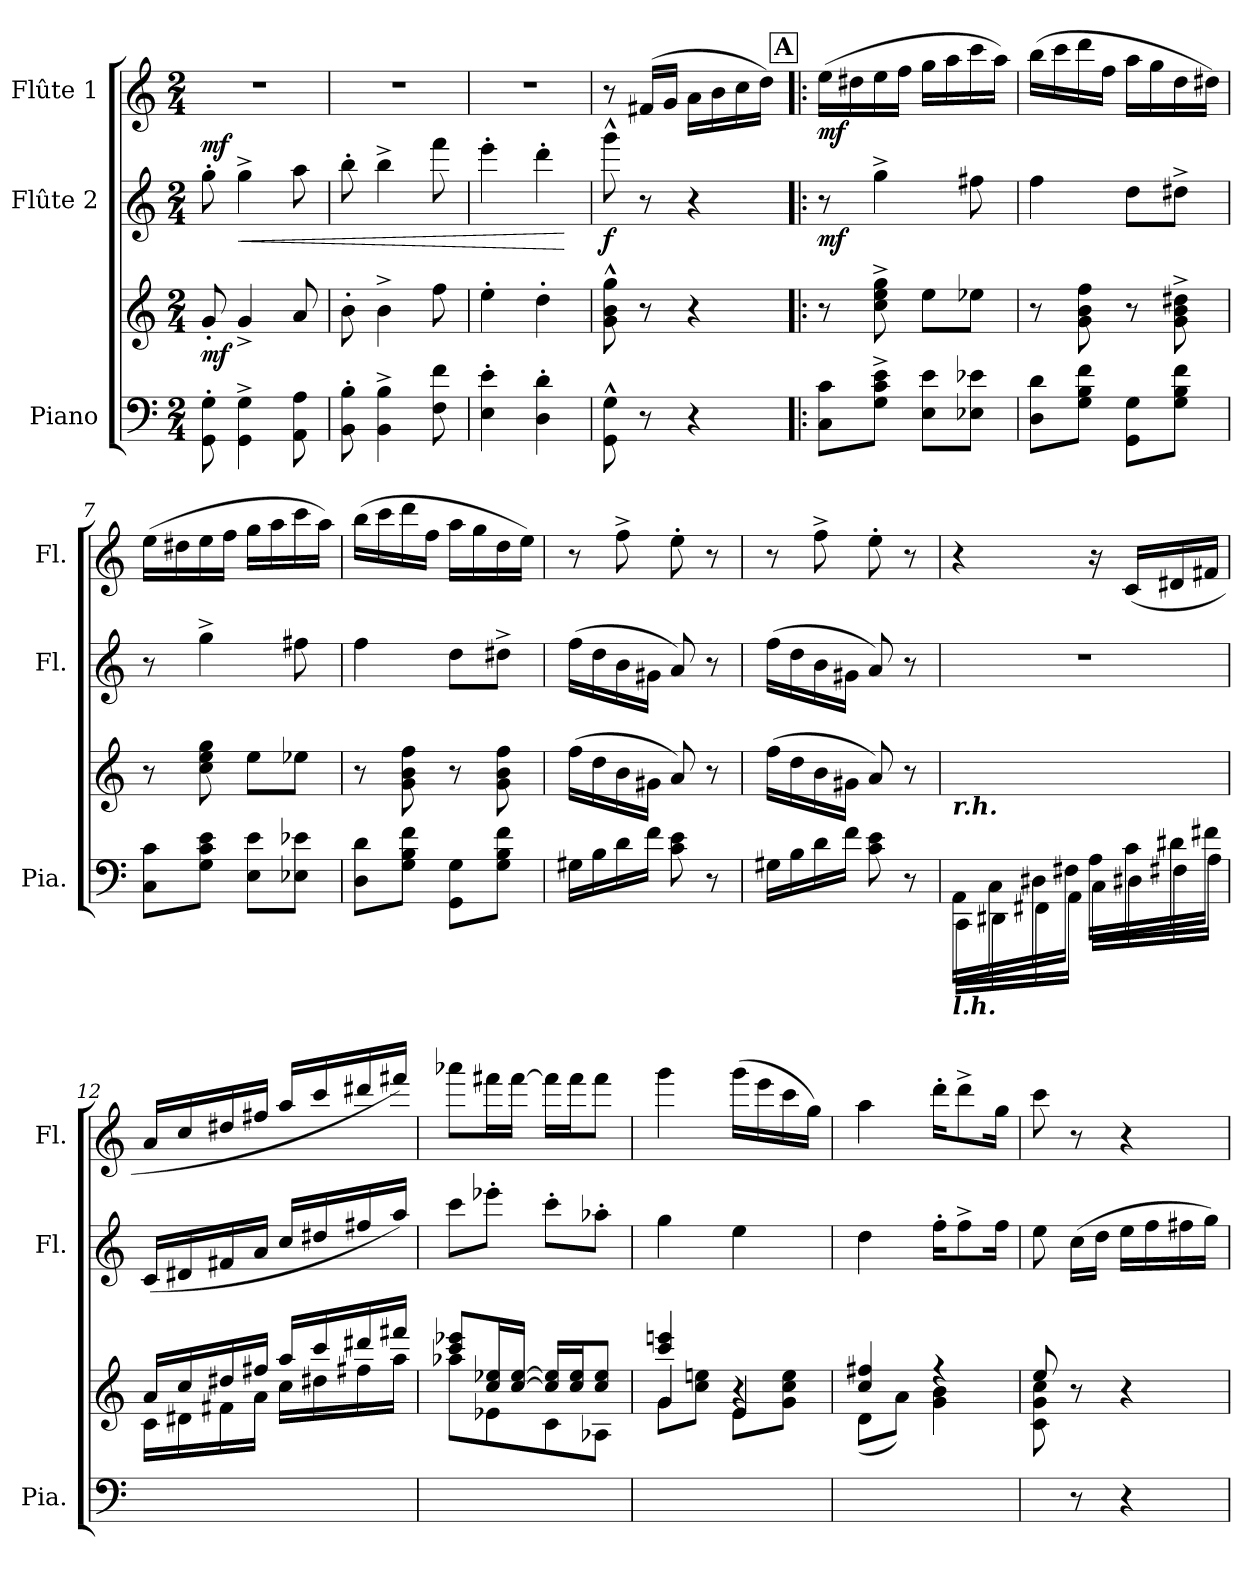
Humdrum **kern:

**kern	**kern	**dynam	**kern	**dynam	**kern	**dynam
*part3	*part3	*part3	*part2	*part2	*part1	*part1
*staff4	*staff3	*staff3/4	*staff2	*staff2	*staff1	*staff1
*I"Piano	*	*	*I"Flûte 2	*	*I"Flûte 1	*
*I'Pia.	*	*	*I'Fl.	*	*I'Fl.	*
*clefF4	*clefG2	*	*clefG2	*	*clefG2	*
*k[]	*k[]	*	*k[]	*	*k[]	*
*M2/4	*M2/4	*	*M2/4	*	*M2/4	*
*MM85	*MM85	*	*MM85	*	*MM85	*
=1	=1	=1	=1	=1	=1	=1
!	!	!LO:DY:b	!	!LO:DY:a	!	!
8GG\' 8G\'	8g'/	mf	8gg'\	mf	2r	.
!	!	!	!	!LO:HP:b	!	!
4GG\^ 4G\^	4g^/	.	4gg^\	<	.	.
8AA\ 8A\	8a/	.	8aa\	.	.	.
=2	=2	=2	=2	=2	=2	=2
8BB\' 8B\'	8b'\	.	8bb'\	.	2r	.
4BB\^ 4B\^	4b^\	.	4bb^\	.	.	.
8F\ 8f\	8ff\	.	8fff\	.	.	.
=3	=3	=3	=3	=3	=3	=3
4E\' 4e\'	4ee'\	.	4eee'\	.	2r	.
4D\' 4d\'	4dd'\	.	4ddd'\	.	.	.
.	.	.	.	[	.	.
=4	=4	=4	=4	=4	=4	=4
!	!	!	!	!LO:DY:b	!	!
8GG\^^ 8G\^^	8g\^^ 8b\^^ 8gg\^^	.	8ggg^^\	f	8r	.
8r	8r	.	8r	.	(>16f#X/LL	.
.	.	.	.	.	16g/JJ	.
4r	4r	.	4r	.	16a\LL	.
.	.	.	.	.	16b\	.
.	.	.	.	.	16cc\	.
.	.	.	.	.	16dd\JJ)	.
!!LO:REH:place=s1:a:B:fs=14:t=A
=5!|:	=5!|:	=5!|:	=5!|:	=5!|:	=5!|:	=5!|:
!	!	!	!	!LO:DY:b	!	!LO:DY:b
8C\ 8c\L	8r	.	8r	mf	(>16ee\LL	mf
.	.	.	.	.	16dd#X\	.
8G\^ 8c\^ 8e\^J	8cc\^ 8ee\^ 8gg\^	.	4gg^\	.	16ee\	.
.	.	.	.	.	16ff\JJ	.
8E\ 8e\L	8ee\L	.	.	.	16gg\LL	.
.	.	.	.	.	16aa\	.
8E-X\ 8e-X\J	8ee-X\J	.	8ff#X\	.	16ccc\	.
.	.	.	.	.	16aa\JJ)	.
=6	=6	=6	=6	=6	=6	=6
8D\ 8d\L	8r	.	4ff\	.	(>16bb\LL	.
.	.	.	.	.	16ccc\	.
8G\ 8B\ 8f\J	8g\ 8b\ 8ff\	.	.	.	16ddd\	.
.	.	.	.	.	16ff\JJ	.
8GG\ 8G\L	8r	.	8dd\L	.	16aa\LL	.
.	.	.	.	.	16gg\	.
8G\ 8B\ 8f\J	8g\^ 8b\^ 8dd#X\^	.	8dd#X^\J	.	16dd\	.
.	.	.	.	.	16dd#X\JJ)	.
!!LO:LB:g=z
=7	=7	=7	=7	=7	=7	=7
8C\ 8c\L	8r	.	8r	.	(>16ee\LL	.
.	.	.	.	.	16dd#X\	.
8G\ 8c\ 8e\J	8cc\ 8ee\ 8gg\	.	4gg^\	.	16ee\	.
.	.	.	.	.	16ff\JJ	.
8E\ 8e\L	8ee\L	.	.	.	16gg\LL	.
.	.	.	.	.	16aa\	.
8E-X\ 8e-X\J	8ee-X\J	.	8ff#X\	.	16ccc\	.
.	.	.	.	.	16aa\JJ)	.
=8	=8	=8	=8	=8	=8	=8
8D\ 8d\L	8r	.	4ff\	.	(>16bb\LL	.
.	.	.	.	.	16ccc\	.
8G\ 8B\ 8f\J	8g\ 8b\ 8ff\	.	.	.	16ddd\	.
.	.	.	.	.	16ff\JJ	.
8GG\ 8G\L	8r	.	8dd\L	.	16aa\LL	.
.	.	.	.	.	16gg\	.
8G\ 8B\ 8f\J	8g\ 8b\ 8ff\	.	8dd#X^\J	.	16dd\	.
.	.	.	.	.	16ee\JJ)	.
=9	=9	=9	=9	=9	=9	=9
16G#X\LL	(>16ff\LL	.	(>16ff\LL	.	8r	.
16B\	16dd\	.	16dd\	.	.	.
16d\	16b\	.	16b\	.	8ff^\	.
16f\JJ	16g#X\JJ	.	16g#X\JJ	.	.	.
8c\ 8e\	8a/)	.	8a/)	.	8ee'\	.
8r	8r	.	8r	.	8r	.
=10	=10	=10	=10	=10	=10	=10
16G#X\LL	(>16ff\LL	.	(>16ff\LL	.	8r	.
16B\	16dd\	.	16dd\	.	.	.
16d\	16b\	.	16b\	.	8ff^\	.
16f\JJ	16g#X\JJ	.	16g#X\JJ	.	.	.
8c\ 8e\	8a/)	.	8a/)	.	8ee'\	.
8r	8r	.	8r	.	8r	.
!!LO:PB:g=z
=11	=11	=11	=11	=11	=11	=11
*^	*	*	*	*	*	*
!	!	!LO:TX:b:Bi:t=r.h.	!	!	!	!	!
!LO:TX:b:Bi:t=l.h.	!	!	!	!	!	!	!
(>16AA\LL	(<16CC\LL	2ryy	.	2r	.	4r	.
16C\	16DD#X\	.	.	.	.	.	.
16D#X\	16FF#X\	.	.	.	.	.	.
16F#X\JJ	16AA\JJ	.	.	.	.	.	.
16A\LL	16C\LL	.	.	.	.	16r	.
16c\	16D#X\	.	.	.	.	(>16c/LL	.
16d#X\	16F#X\	.	.	.	.	16d#X/	.
16f#X\JJ	16A\JJ	.	.	.	.	16f#X/JJ	.
*v	*v	*	*	*	*	*	*
=12	=12	=12	=12	=12	=12	=12
*	*^	*	*	*	*	*
2ryy	16a/LL	16c\LL	.	(<16c/LL	.	16a/LL	.
.	16cc/	16d#X\	.	16d#X/	.	16cc/	.
.	16dd#X/	16f#X\	.	16f#X/	.	16dd#X/	.
.	16ff#X/JJ	16a\JJ	.	16a/JJ	.	16ff#X/JJ	.
.	16aa/LL	16cc\LL	.	16cc/LL	.	16aa/LL	.
.	16ccc/	16dd#X\	.	16dd#X/	.	16ccc/	.
.	16ddd#X/	16ff#X\	.	16ff#X/	.	16ddd#X/	.
.	16fff#X/JJ)	16aa\JJ)	.	16aa/JJ)	.	16fff#X/JJ)	.
=13	=13	=13	=13	=13	=13	=13	=13
2ryy	8ccc/ 8eee-X/L	8aa-X\L	.	8ccc\L	.	8aaa-X\L	.
.	16cc/ 16ee-X/L	8e-X\	.	8eee-X'\J	.	16fff#X\L	.
.	[16cc/ [16ee-/JJ	.	.	.	.	[16fff#\JJ	.
.	16cc/] 16ee-/]LL	8c\	.	8ccc'\L	.	16fff#\LL]	.
.	16cc/ 16ee-/J	.	.	.	.	16fff#\J	.
.	8cc/ 8ee-/J	8A-X\J	.	8aa-X'\J	.	8fff#\J	.
!!LO:LB:g=z
=14	=14	=14	=14	=14	=14	=14	=14
*	*	*^	*	*	*	*	*
2ryy	4ccc/ 4eeen/	8g\L	4g/	.	4gg\	.	4ggg\	.
.	.	8cc\ 8een\J	.	.	.	.	.	.
.	4r	8e\L	4e/	.	4ee\	.	(>16ggg\LL	.
.	.	.	.	.	.	.	16eee\	.
.	.	8g\ 8cc\ 8ee\J	.	.	.	.	16ccc\	.
.	.	.	.	.	.	.	16gg\JJ)	.
*	*	*v	*v	*	*	*	*	*
=15	=15	=15	=15	=15	=15	=15	=15
2ryy	4cc/ 4ff#X/	(<8d\L	.	4dd\	.	4aa\	.
.	.	8a\J)	.	.	.	.	.
.	4rff	4g\ 4b\	.	16ff'\KL	.	16ddd'\KL	.
.	.	.	.	8ff^\	.	8ddd^\	.
.	.	.	.	16ff\Jk	.	16gg\Jk	.
=16	=16	=16	=16	=16	=16	=16	=16
8ryy	8ee/	8c\ 8g\ 8cc\	.	8ee\	.	8ccc\	.
8r	8r	4.ryy	.	(>16cc\LL	.	8r	.
.	.	.	.	16dd\JJ	.	.	.
4r	4r	.	.	16ee\LL	.	4r	.
.	.	.	.	16ff\	.	.	.
.	.	.	.	16ff#X\	.	.	.
.	.	.	.	16gg\JJ)	.	.	.
*	*v	*v	*	*	*	*	*
=	=	=	=	=	=	=
*-	*-	*-	*-	*-	*-	*-
